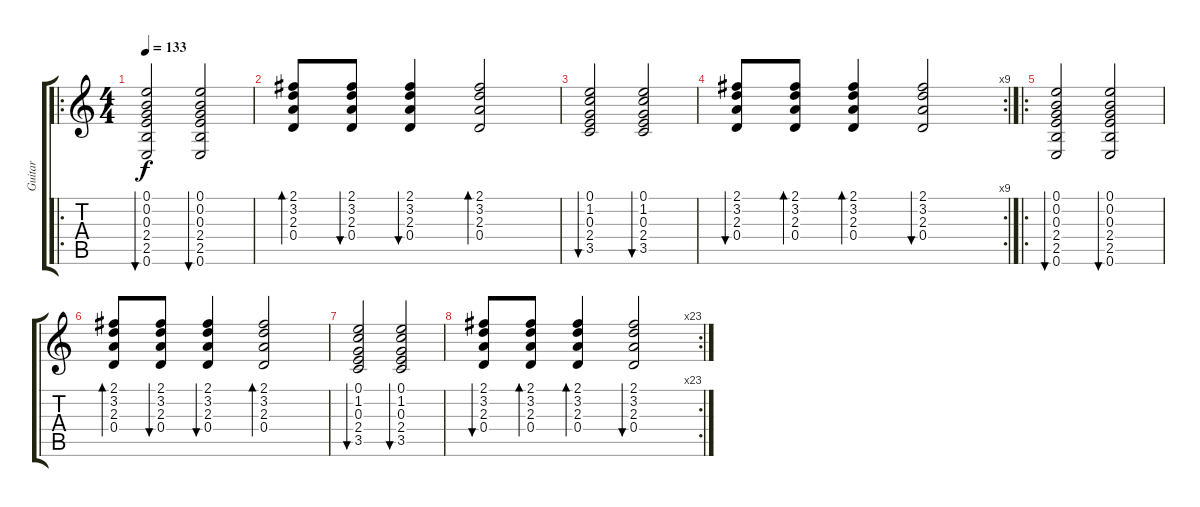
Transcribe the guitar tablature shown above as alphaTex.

\track ("Guitar" "Guitar") {instrument acousticguitarnylon}
\staff {score tabs}
\tuning (E4 B3 G3 D3 A2 E2) {hide}
\ro
\ts (4 4)
\tempo 133
\clef g2
\ks c
(0.1 0.2 0.3 2.4 2.5 0.6).2{bu 120 dy f} (0.1 0.2 0.3 2.4 2.5 0.6).2{bu 120} |
(2.1 3.2 2.3 0.4).8{bd 120} (2.1 3.2 2.3 0.4).8{bu 120} (2.1 3.2 2.3 0.4).4{bu 120} (2.1 3.2 2.3 0.4).2{bd 120} |
(0.1 1.2 0.3 2.4 3.5).2{bu 120} (0.1 1.2 0.3 2.4 3.5).2{bu 120} |
\rc 9
(2.1 3.2 2.3 0.4).8{bu 120} (2.1 3.2 2.3 0.4).8{bd 120} (2.1 3.2 2.3 0.4).4{bd 120} (2.1 3.2 2.3 0.4).2{bu 120} |
\ro
(0.1 0.2 0.3 2.4 2.5 0.6).2{bu 120} (0.1 0.2 0.3 2.4 2.5 0.6).2{bu 120} |
(2.1 3.2 2.3 0.4).8{bd 120} (2.1 3.2 2.3 0.4).8{bu 120} (2.1 3.2 2.3 0.4).4{bu 120} (2.1 3.2 2.3 0.4).2{bd 120} |
(0.1 1.2 0.3 2.4 3.5).2{bu 120} (0.1 1.2 0.3 2.4 3.5).2{bu 120} |
\rc 23
(2.1 3.2 2.3 0.4).8{bu 120} (2.1 3.2 2.3 0.4).8{bd 120} (2.1 3.2 2.3 0.4).4{bd 120} (2.1 3.2 2.3 0.4).2{bu 120}
